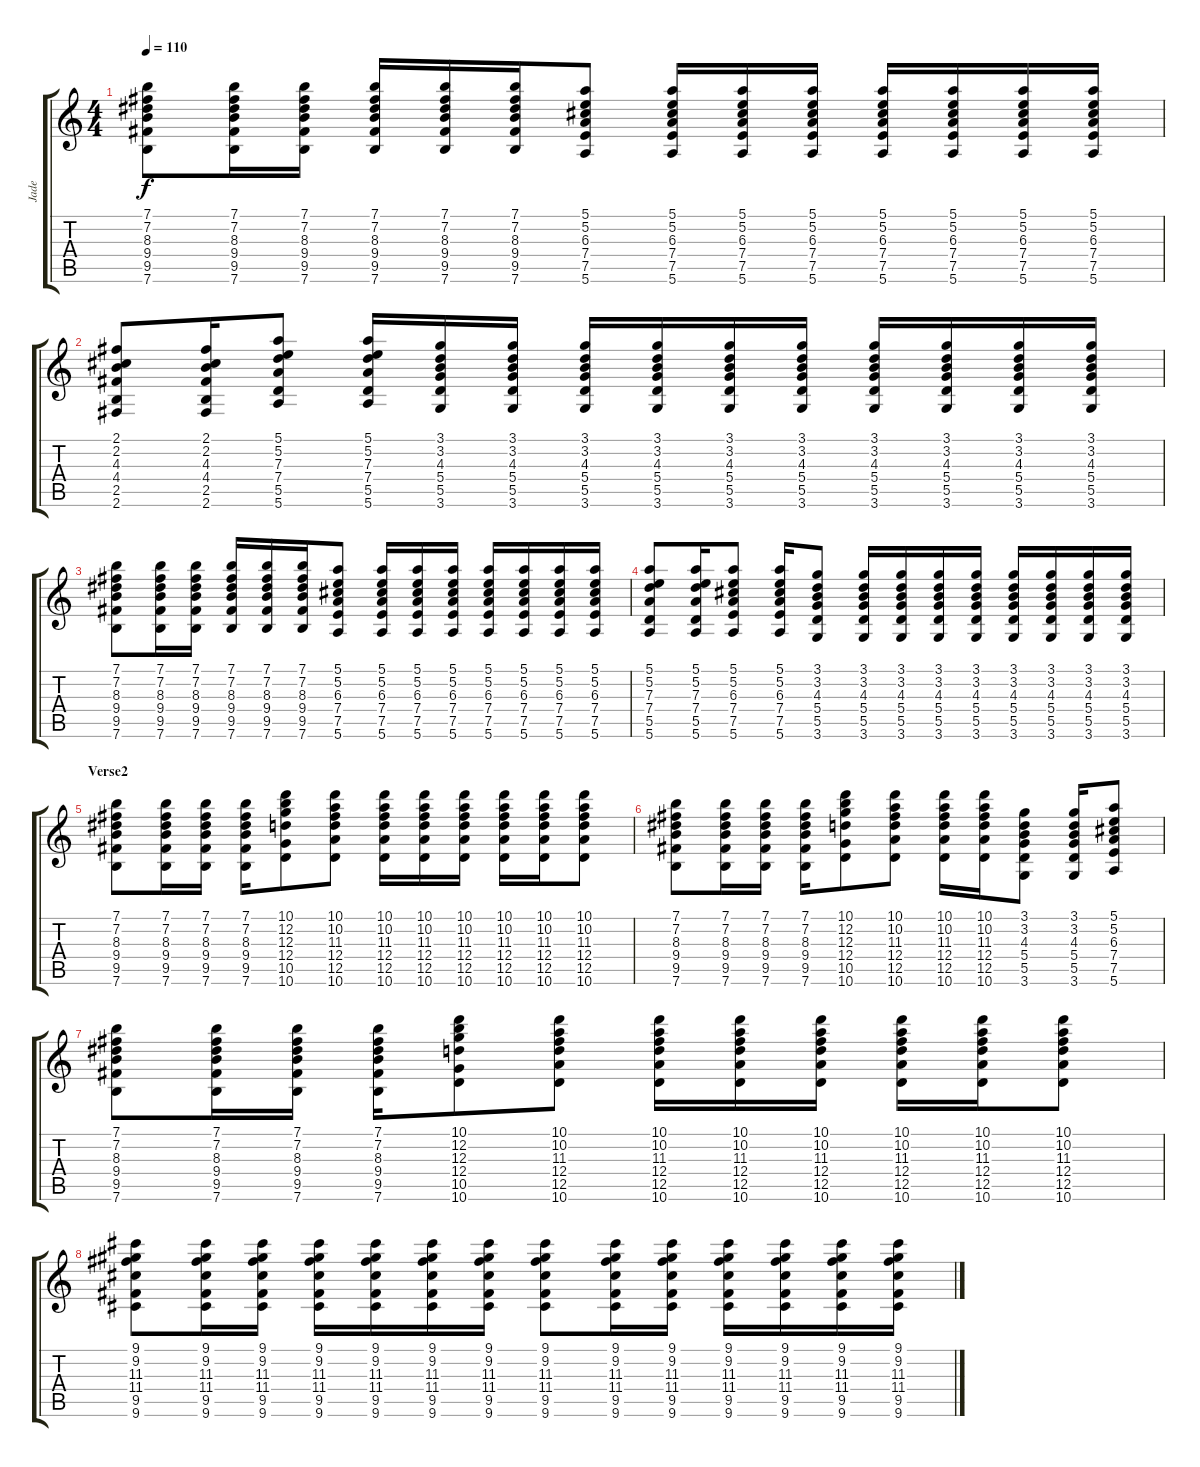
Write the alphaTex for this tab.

\track ("Jade" "Jade") {instrument distortionguitar}
\staff {score tabs}
\tuning (E4 B3 G3 D3 A2 E2) {hide}
\ts (4 4)
\tempo 110
\clef g2
\ks c
(7.1 7.2 8.3 9.4 9.5 7.6).8{dy f} (7.1 7.2 8.3 9.4 9.5 7.6).16 (7.1 7.2 8.3 9.4 9.5 7.6).16 (7.1 7.2 8.3 9.4 9.5 7.6).16 (7.1 7.2 8.3 9.4 9.5 7.6).16 (7.1 7.2 8.3 9.4 9.5 7.6).16 (5.1 5.2 6.3 7.4 7.5 5.6).8 (5.1 5.2 6.3 7.4 7.5 5.6).16 (5.1 5.2 6.3 7.4 7.5 5.6).16 (5.1 5.2 6.3 7.4 7.5 5.6).16 (5.1 5.2 6.3 7.4 7.5 5.6).16 (5.1 5.2 6.3 7.4 7.5 5.6).16 (5.1 5.2 6.3 7.4 7.5 5.6).16 (5.1 5.2 6.3 7.4 7.5 5.6).16 |
(2.1 2.2 4.3 4.4 2.5 2.6).8 (2.1 2.2 4.3 4.4 2.5 2.6).16 (5.1 5.2 7.3 7.4 5.5 5.6).8 (5.1 5.2 7.3 7.4 5.5 5.6).16 (3.1 3.2 4.3 5.4 5.5 3.6).16 (3.1 3.2 4.3 5.4 5.5 3.6).16 (3.1 3.2 4.3 5.4 5.5 3.6).16 (3.1 3.2 4.3 5.4 5.5 3.6).16 (3.1 3.2 4.3 5.4 5.5 3.6).16 (3.1 3.2 4.3 5.4 5.5 3.6).16 (3.1 3.2 4.3 5.4 5.5 3.6).16 (3.1 3.2 4.3 5.4 5.5 3.6).16 (3.1 3.2 4.3 5.4 5.5 3.6).16 (3.1 3.2 4.3 5.4 5.5 3.6).16 |
(7.1 7.2 8.3 9.4 9.5 7.6).8 (7.1 7.2 8.3 9.4 9.5 7.6).16 (7.1 7.2 8.3 9.4 9.5 7.6).16 (7.1 7.2 8.3 9.4 9.5 7.6).16 (7.1 7.2 8.3 9.4 9.5 7.6).16 (7.1 7.2 8.3 9.4 9.5 7.6).16 (5.1 5.2 6.3 7.4 7.5 5.6).8 (5.1 5.2 6.3 7.4 7.5 5.6).16 (5.1 5.2 6.3 7.4 7.5 5.6).16 (5.1 5.2 6.3 7.4 7.5 5.6).16 (5.1 5.2 6.3 7.4 7.5 5.6).16 (5.1 5.2 6.3 7.4 7.5 5.6).16 (5.1 5.2 6.3 7.4 7.5 5.6).16 (5.1 5.2 6.3 7.4 7.5 5.6).16 |
(5.1 5.2 7.3 7.4 5.5 5.6).8 (5.1 5.2 7.3 7.4 5.5 5.6).16 (5.1 5.2 6.3 7.4 7.5 5.6).8 (5.1 5.2 6.3 7.4 7.5 5.6).16 (3.1 3.2 4.3 5.4 5.5 3.6).8 (3.1 3.2 4.3 5.4 5.5 3.6).16 (3.1 3.2 4.3 5.4 5.5 3.6).16 (3.1 3.2 4.3 5.4 5.5 3.6).16 (3.1 3.2 4.3 5.4 5.5 3.6).16 (3.1 3.2 4.3 5.4 5.5 3.6).16 (3.1 3.2 4.3 5.4 5.5 3.6).16 (3.1 3.2 4.3 5.4 5.5 3.6).16 (3.1 3.2 4.3 5.4 5.5 3.6).16 |
\section ("" "Verse2")
(7.1 7.2 8.3 9.4 9.5 7.6).8 (7.1 7.2 8.3 9.4 9.5 7.6).16 (7.1 7.2 8.3 9.4 9.5 7.6).16 (7.1 7.2 8.3 9.4 9.5 7.6).16 (10.1 12.2 12.3 12.4 10.5 10.6).8 (10.1 10.2 11.3 12.4 12.5 10.6).8 (10.1 10.2 11.3 12.4 12.5 10.6).16 (10.1 10.2 11.3 12.4 12.5 10.6).16 (10.1 10.2 11.3 12.4 12.5 10.6).16 (10.1 10.2 11.3 12.4 12.5 10.6).16 (10.1 10.2 11.3 12.4 12.5 10.6).16 (10.1 10.2 11.3 12.4 12.5 10.6).8 |
(7.1 7.2 8.3 9.4 9.5 7.6).8 (7.1 7.2 8.3 9.4 9.5 7.6).16 (7.1 7.2 8.3 9.4 9.5 7.6).16 (7.1 7.2 8.3 9.4 9.5 7.6).16 (10.1 12.2 12.3 12.4 10.5 10.6).8 (10.1 10.2 11.3 12.4 12.5 10.6).8 (10.1 10.2 11.3 12.4 12.5 10.6).16 (10.1 10.2 11.3 12.4 12.5 10.6).16 (3.1 3.2 4.3 5.4 5.5 3.6).8 (3.1 3.2 4.3 5.4 5.5 3.6).16 (5.1 5.2 6.3 7.4 7.5 5.6).8 |
(7.1 7.2 8.3 9.4 9.5 7.6).8 (7.1 7.2 8.3 9.4 9.5 7.6).16 (7.1 7.2 8.3 9.4 9.5 7.6).16 (7.1 7.2 8.3 9.4 9.5 7.6).16 (10.1 12.2 12.3 12.4 10.5 10.6).8 (10.1 10.2 11.3 12.4 12.5 10.6).8 (10.1 10.2 11.3 12.4 12.5 10.6).16 (10.1 10.2 11.3 12.4 12.5 10.6).16 (10.1 10.2 11.3 12.4 12.5 10.6).16 (10.1 10.2 11.3 12.4 12.5 10.6).16 (10.1 10.2 11.3 12.4 12.5 10.6).16 (10.1 10.2 11.3 12.4 12.5 10.6).8 |
(9.1 9.2 11.3 11.4 9.5 9.6).8 (9.1 9.2 11.3 11.4 9.5 9.6).16 (9.1 9.2 11.3 11.4 9.5 9.6).16 (9.1 9.2 11.3 11.4 9.5 9.6).16 (9.1 9.2 11.3 11.4 9.5 9.6).16 (9.1 9.2 11.3 11.4 9.5 9.6).16 (9.1 9.2 11.3 11.4 9.5 9.6).16 (9.1 9.2 11.3 11.4 9.5 9.6).8 (9.1 9.2 11.3 11.4 9.5 9.6).16 (9.1 9.2 11.3 11.4 9.5 9.6).16 (9.1 9.2 11.3 11.4 9.5 9.6).16 (9.1 9.2 11.3 11.4 9.5 9.6).16 (9.1 9.2 11.3 11.4 9.5 9.6).16 (9.1 9.2 11.3 11.4 9.5 9.6).16
